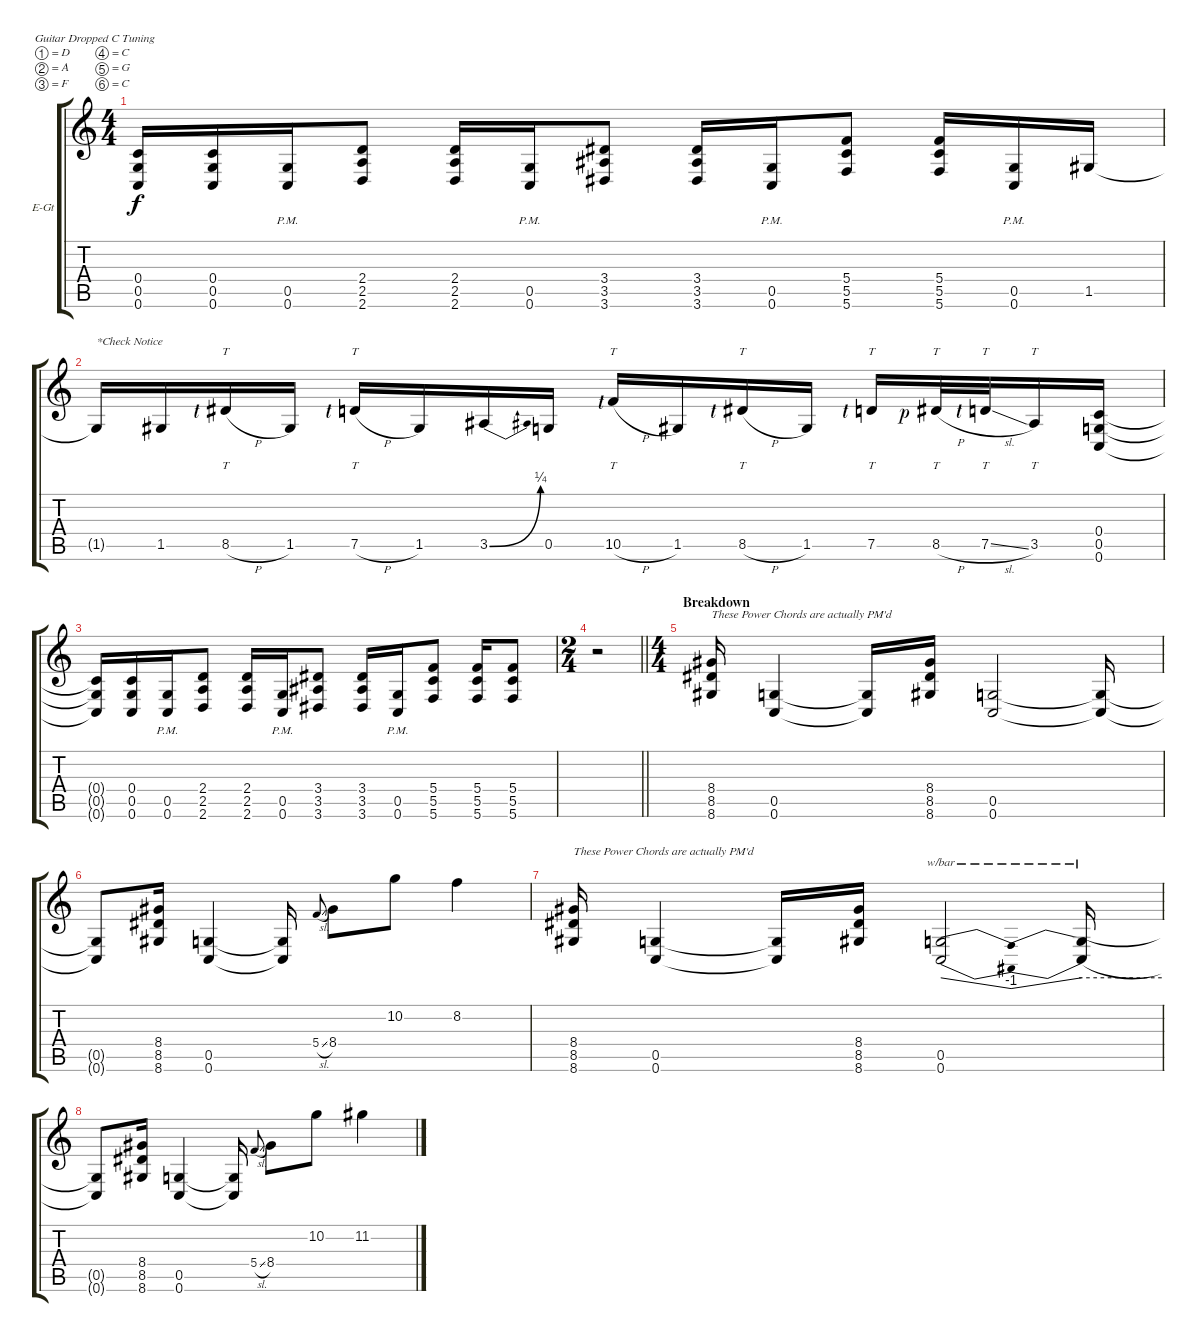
\bracketExtendMode groupsimilarinstruments
\firstSystemTrackNameOrientation horizontal
\otherSystemsTrackNameOrientation horizontal
\track ("Guitar 1" "E-Gt") {instrument distortionguitar}
\staff {score tabs}
\tuning (D4 A3 F3 C3 G2 C2)
\ts (4 4)
\tempo (94 hide)
\clef g2
\ks c
(0.4{t} 0.5{t} 0.6{t}).16{dy f} (0.4 0.5 0.6).16 (0.5{pm} 0.6{pm}).16 (2.4 2.5 2.6).8 (2.4 2.5 2.6).16 (0.5{pm} 0.6{pm}).16 (3.4 3.5 3.6).8 (3.4 3.5 3.6).16 (0.5{pm} 0.6{pm}).16 (5.4 5.5 5.6).8 (5.4 5.5 5.6).16 (0.5{pm} 0.6{pm}).16 1.5.16 |
1.5{t}.16{txt "*Check Notice"} 1.5.16 8.5{h lf 1}.16{tt} 1.5.16 7.5{h lf 1}.16{tt} 1.5.16 3.5{be (bend 0 0 60 1)}.16 0.5.16 10.5{h lf 1}.16{tt} 1.5.16 8.5{h lf 1}.16{tt} 1.5.16 7.5{lf 1}.16{tt} 8.5{h rf 1}.32{tt} 7.5{sl lf 1}.32{tt} 3.5.16{tt} (0.4 0.5 0.6).16 |
(0.4{t} 0.5{t} 0.6{t}).16 (0.4 0.5 0.6).16 (0.5{pm} 0.6{pm}).16 (2.4 2.5 2.6).8 (2.4 2.5 2.6).16 (0.5{pm} 0.6{pm}).16 (3.4 3.5 3.6).8 (3.4 3.5 3.6).16 (0.5{pm} 0.6{pm}).16 (5.4 5.5 5.6).8 (5.4 5.5 5.6).16 (5.4 5.5 5.6).8 |
\ts (2 4)
\beaming (8 2 2)
\barLineRight lightlight
r.2 |
\ts (4 4)
\beaming (8 2 2 2 2)
\section ("" "Breakdown")
(8.4 8.5 8.6).16{txt "These Power Chords are actually PM'd"} (0.5 0.6).4 (0.5{t} 0.6{t}).16 (8.4 8.5 8.6).16 (0.5 0.6).2 (0.5{t} 0.6{t}).16 |
(0.5{t} 0.6{t}).8 (8.4 8.5 8.6).16 (0.5 0.6).4 (0.5{t} 0.6{t}).16 5.4{sl}.8{gr onbeat} 8.4.8 10.2.8 8.2.4 |
(8.4 8.5 8.6).16{txt "These Power Chords are actually PM'd"} (0.5 0.6).4 (0.5{t} 0.6{t}).16 (8.4 8.5 8.6).16 (0.5 0.6).2{tbe (dip default 0 0 10.799999999999999 -4 18.599999999999998 -4 30 0)} (0.5{t} 0.6{t}).16{tbe (hold default 0 0 60 0)} |
(0.5{t} 0.6{t}).8 (8.4 8.5 8.6).16 (0.5 0.6).4 (0.5{t} 0.6{t}).16 5.4{sl}.8{gr onbeat} 8.4.8 10.2.8 11.2.4
